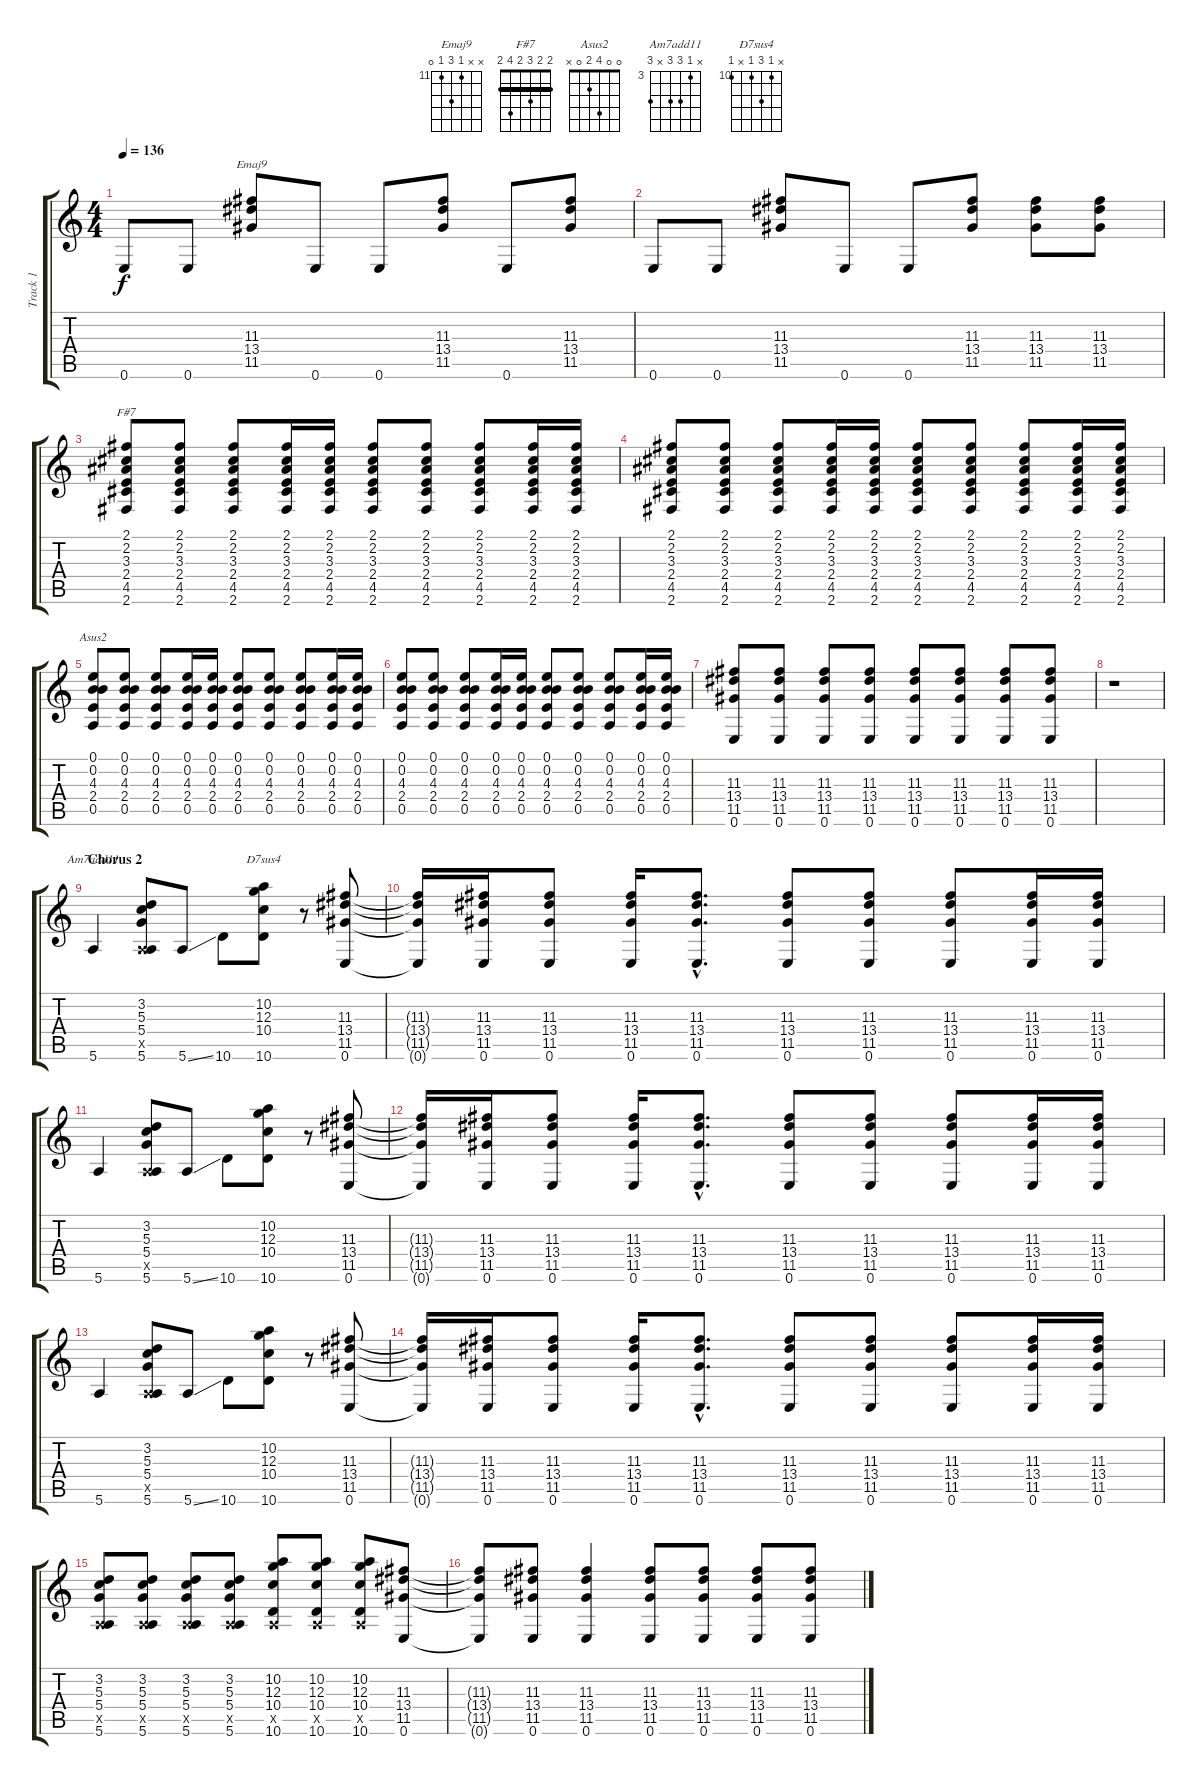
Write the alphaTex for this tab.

\track ("Track 1" "Track 1") {instrument acousticguitarsteel}
\staff {score tabs}
\tuning (E4 B3 G3 D3 A2 E2) {hide}
\chord ("Emaj9" x x 11 13 11 0) {firstfret 11}
\chord ("F#7" 2 2 3 2 4 2) {barre 2}
\chord ("Asus2" 0 0 4 2 0 x)
\chord ("Am7add11" x 3 5 5 x 5) {firstfret 3}
\chord ("D7sus4" x 10 12 10 x 10) {firstfret 10}
\ts (4 4)
\tempo 136
\clef g2
\ks c
0.6.8{dy f} 0.6.8 (11.3 13.4 11.5).8{ch "Emaj9"} 0.6.8 0.6.8 (11.3 13.4 11.5).8 0.6.8 (11.3 13.4 11.5).8 |
0.6.8 0.6.8 (11.3 13.4 11.5).8 0.6.8 0.6.8 (11.3 13.4 11.5).8 (11.3 13.4 11.5).8 (11.3 13.4 11.5).8 |
(2.1 2.2 3.3 2.4 4.5 2.6).8{ch "F#7"} (2.1 2.2 3.3 2.4 4.5 2.6).8 (2.1 2.2 3.3 2.4 4.5 2.6).8 (2.1 2.2 3.3 2.4 4.5 2.6).16 (2.1 2.2 3.3 2.4 4.5 2.6).16 (2.1 2.2 3.3 2.4 4.5 2.6).8 (2.1 2.2 3.3 2.4 4.5 2.6).8 (2.1 2.2 3.3 2.4 4.5 2.6).8 (2.1 2.2 3.3 2.4 4.5 2.6).16 (2.1 2.2 3.3 2.4 4.5 2.6).16 |
(2.1 2.2 3.3 2.4 4.5 2.6).8 (2.1 2.2 3.3 2.4 4.5 2.6).8 (2.1 2.2 3.3 2.4 4.5 2.6).8 (2.1 2.2 3.3 2.4 4.5 2.6).16 (2.1 2.2 3.3 2.4 4.5 2.6).16 (2.1 2.2 3.3 2.4 4.5 2.6).8 (2.1 2.2 3.3 2.4 4.5 2.6).8 (2.1 2.2 3.3 2.4 4.5 2.6).8 (2.1 2.2 3.3 2.4 4.5 2.6).16 (2.1 2.2 3.3 2.4 4.5 2.6).16 |
(0.1 0.2 4.3 2.4 0.5).8{ch "Asus2"} (0.1 0.2 4.3 2.4 0.5).8 (0.1 0.2 4.3 2.4 0.5).8 (0.1 0.2 4.3 2.4 0.5).16 (0.1 0.2 4.3 2.4 0.5).16 (0.1 0.2 4.3 2.4 0.5).8 (0.1 0.2 4.3 2.4 0.5).8 (0.1 0.2 4.3 2.4 0.5).8 (0.1 0.2 4.3 2.4 0.5).16 (0.1 0.2 4.3 2.4 0.5).16 |
(0.1 0.2 4.3 2.4 0.5).8 (0.1 0.2 4.3 2.4 0.5).8 (0.1 0.2 4.3 2.4 0.5).8 (0.1 0.2 4.3 2.4 0.5).16 (0.1 0.2 4.3 2.4 0.5).16 (0.1 0.2 4.3 2.4 0.5).8 (0.1 0.2 4.3 2.4 0.5).8 (0.1 0.2 4.3 2.4 0.5).8 (0.1 0.2 4.3 2.4 0.5).16 (0.1 0.2 4.3 2.4 0.5).16 |
(11.3 13.4 11.5 0.6).8 (11.3 13.4 11.5 0.6).8 (11.3 13.4 11.5 0.6).8 (11.3 13.4 11.5 0.6).8 (11.3 13.4 11.5 0.6).8 (11.3 13.4 11.5 0.6).8 (11.3 13.4 11.5 0.6).8 (11.3 13.4 11.5 0.6).8 |
r.1 |
\section ("" "Chorus 2")
5.6.4{ch "Am7add11"} (3.2 5.3 5.4 0.5{x} 5.6).8 5.6{ss}.8 10.6.8 (10.2 12.3 10.4 10.6).8{ch "D7sus4"} r.8 (11.3 13.4 11.5 0.6).8 |
(11.3{t} 13.4{t} 11.5{t} 0.6{t}).16 (11.3 13.4 11.5 0.6).16 (11.3 13.4 11.5 0.6).8 (11.3 13.4 11.5 0.6).16 (11.3{hac} 13.4{hac} 11.5{hac} 0.6{hac}).8{d} (11.3 13.4 11.5 0.6).8 (11.3 13.4 11.5 0.6).8 (11.3 13.4 11.5 0.6).8 (11.3 13.4 11.5 0.6).16 (11.3 13.4 11.5 0.6).16 |
5.6.4 (3.2 5.3 5.4 0.5{x} 5.6).8 5.6{ss}.8 10.6.8 (10.2 12.3 10.4 10.6).8 r.8 (11.3 13.4 11.5 0.6).8 |
(11.3{t} 13.4{t} 11.5{t} 0.6{t}).16 (11.3 13.4 11.5 0.6).16 (11.3 13.4 11.5 0.6).8 (11.3 13.4 11.5 0.6).16 (11.3{hac} 13.4{hac} 11.5{hac} 0.6{hac}).8{d} (11.3 13.4 11.5 0.6).8 (11.3 13.4 11.5 0.6).8 (11.3 13.4 11.5 0.6).8 (11.3 13.4 11.5 0.6).16 (11.3 13.4 11.5 0.6).16 |
5.6.4 (3.2 5.3 5.4 0.5{x} 5.6).8 5.6{ss}.8 10.6.8 (10.2 12.3 10.4 10.6).8 r.8 (11.3 13.4 11.5 0.6).8 |
(11.3{t} 13.4{t} 11.5{t} 0.6{t}).16 (11.3 13.4 11.5 0.6).16 (11.3 13.4 11.5 0.6).8 (11.3 13.4 11.5 0.6).16 (11.3{hac} 13.4{hac} 11.5{hac} 0.6{hac}).8{d} (11.3 13.4 11.5 0.6).8 (11.3 13.4 11.5 0.6).8 (11.3 13.4 11.5 0.6).8 (11.3 13.4 11.5 0.6).16 (11.3 13.4 11.5 0.6).16 |
(3.2 5.3 5.4 0.5{x} 5.6).8 (3.2 5.3 5.4 0.5{x} 5.6).8 (3.2 5.3 5.4 0.5{x} 5.6).8 (3.2 5.3 5.4 0.5{x} 5.6).8 (10.2 12.3 10.4 0.5{x} 10.6).8 (10.2 12.3 10.4 0.5{x} 10.6).8 (10.2 12.3 10.4 0.5{x} 10.6).8 (11.3 13.4 11.5 0.6).8 |
(11.3{t} 13.4{t} 11.5{t} 0.6{t}).8 (11.3 13.4 11.5 0.6).8 (11.3 13.4 11.5 0.6).4 (11.3 13.4 11.5 0.6).8 (11.3 13.4 11.5 0.6).8 (11.3 13.4 11.5 0.6).8 (11.3 13.4 11.5 0.6).8
